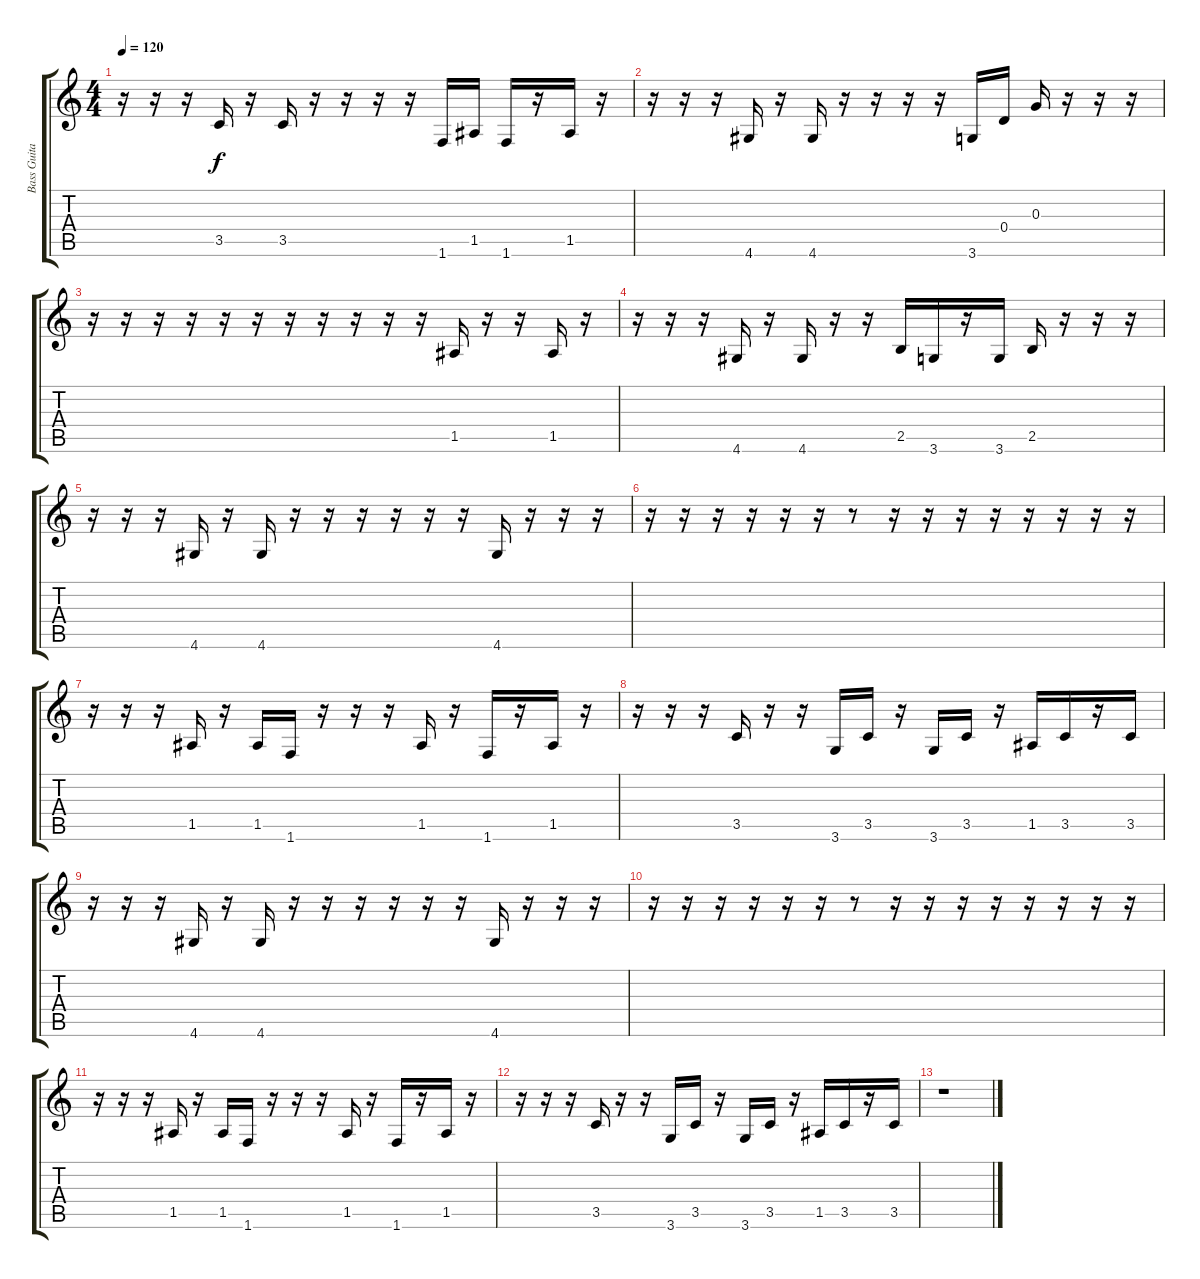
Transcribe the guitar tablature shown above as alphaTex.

\track ("Bass Guitar (pick)" "Bass Guita") {instrument electricbasspick}
\staff {score tabs}
\tuning (E4 B3 G3 D3 A2 E2) {hide}
\ts (4 4)
\tempo 120
\clef g2
\ks c
r.16{dy f} r.16 r.16 3.5.16 r.16 3.5.16 r.16 r.16 r.16 r.16 1.6.16 1.5.16 1.6.16 r.16 1.5.16 r.16 |
r.16 r.16 r.16 4.6.16 r.16 4.6.16 r.16 r.16 r.16 r.16 3.6.16 0.4.16 0.3.16 r.16 r.16 r.16 |
r.16 r.16 r.16 r.16 r.16 r.16 r.16 r.16 r.16 r.16 r.16 1.5.16 r.16 r.16 1.5.16 r.16 |
r.16 r.16 r.16 4.6.16 r.16 4.6.16 r.16 r.16 2.5.16 3.6.16 r.16 3.6.16 2.5.16 r.16 r.16 r.16 |
r.16 r.16 r.16 4.6.16 r.16 4.6.16 r.16 r.16 r.16 r.16 r.16 r.16 4.6.16 r.16 r.16 r.16 |
r.16 r.16 r.16 r.16 r.16 r.16 r.8 r.16 r.16 r.16 r.16 r.16 r.16 r.16 r.16 |
r.16 r.16 r.16 1.5.16 r.16 1.5.16 1.6.16 r.16 r.16 r.16 1.5.16 r.16 1.6.16 r.16 1.5.16 r.16 |
r.16 r.16 r.16 3.5.16 r.16 r.16 3.6.16 3.5.16 r.16 3.6.16 3.5.16 r.16 1.5.16 3.5.16 r.16 3.5.16 |
r.16 r.16 r.16 4.6.16 r.16 4.6.16 r.16 r.16 r.16 r.16 r.16 r.16 4.6.16 r.16 r.16 r.16 |
r.16 r.16 r.16 r.16 r.16 r.16 r.8 r.16 r.16 r.16 r.16 r.16 r.16 r.16 r.16 |
r.16 r.16 r.16 1.5.16 r.16 1.5.16 1.6.16 r.16 r.16 r.16 1.5.16 r.16 1.6.16 r.16 1.5.16 r.16 |
r.16 r.16 r.16 3.5.16 r.16 r.16 3.6.16 3.5.16 r.16 3.6.16 3.5.16 r.16 1.5.16 3.5.16 r.16 3.5.16 |
r.1
